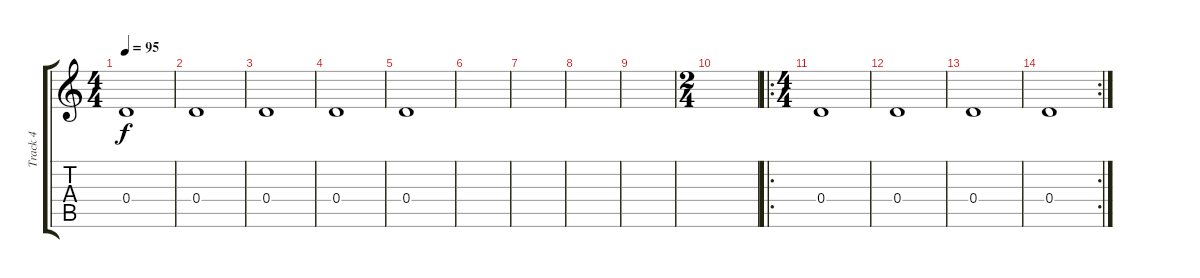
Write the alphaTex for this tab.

\track ("Track 4" "Track 4") {instrument acousticguitarnylon}
\staff {score tabs}
\tuning (E4 B3 G3 D3 A2 E2) {hide}
\ts (4 4)
\tempo 95
\clef g2
\ks c
0.4.1{dy f} |
0.4.1 |
0.4.1 |
0.4.1 |
0.4.1 |
|
|
|
|
\ts (2 4)
|
\ro
\ts (4 4)
0.4.1 |
0.4.1 |
0.4.1 |
\rc 2
0.4.1
